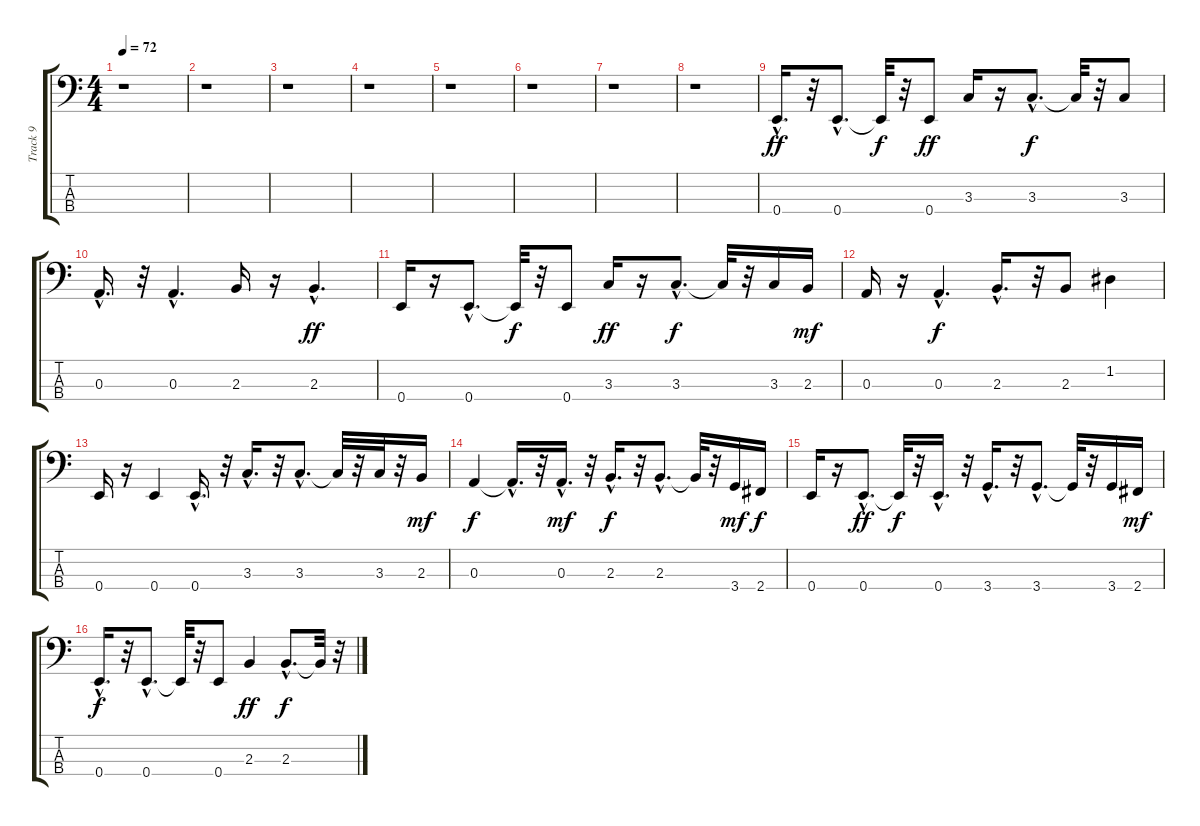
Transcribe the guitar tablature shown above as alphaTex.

\track ("Track 9" "Track 9") {instrument fretlessbass}
\staff {score tabs}
\tuning (G2 D2 A1 E1) {hide}
\ts (4 4)
\tempo 72
\clef f4
\ks c
r.1{dy ff} |
r.1 |
r.1 |
r.1 |
r.1 |
r.1 |
r.1 |
r.1 |
0.4{hac}.16{d} r.32 0.4{hac}.8{d} 0.4{t}.32{dy f} r.32 0.4.8{dy ff} 3.3.16 r.16 3.3{hac}.8{d dy f} 3.3{t}.32 r.32 3.3.8 |
0.3{hac}.16{d} r.32 0.3{hac}.4{d} 2.3.16 r.16 2.3{hac}.4{d dy ff} |
0.4.16 r.16 0.4{hac}.8{d} 0.4{t}.32{dy f} r.32 0.4.8 3.3.16{dy ff} r.16 3.3{hac}.8{d dy f} 3.3{t}.32 r.32 3.3.16 2.3.16{dy mf} |
0.3.16 r.16 0.3{hac}.4{d dy f} 2.3{hac}.16{d} r.32 2.3.8 1.2.4 |
0.4.16 r.16 0.4.4 0.4{hac}.16{d} r.32 3.3{hac}.16{d} r.32 3.3{hac}.8{d} 3.3{t}.32 r.32 3.3.32 r.32 2.3.16{dy mf} |
0.3.4{dy f} 0.3{hac t}.16{d} r.32 0.3{hac}.16{d dy mf} r.32 2.3{hac}.16{d dy f} r.32 2.3{hac}.8{d} 2.3{t}.32 r.32 3.4.16{dy mf} 2.4.16{dy f} |
0.4.16 r.16 0.4{hac}.8{d dy ff} 0.4{t}.32{dy f} r.32 0.4{hac}.16{d} r.32 3.4{hac}.16{d} r.32 3.4{hac}.8{d} 3.4{t}.32 r.32 3.4.16 2.4.16{dy mf} |
0.4{hac}.16{d dy f} r.32 0.4{hac}.8{d} 0.4{t}.32 r.32 0.4.8 2.3.4{dy ff} 2.3{hac}.8{d dy f} 2.3{t}.32 r.32
